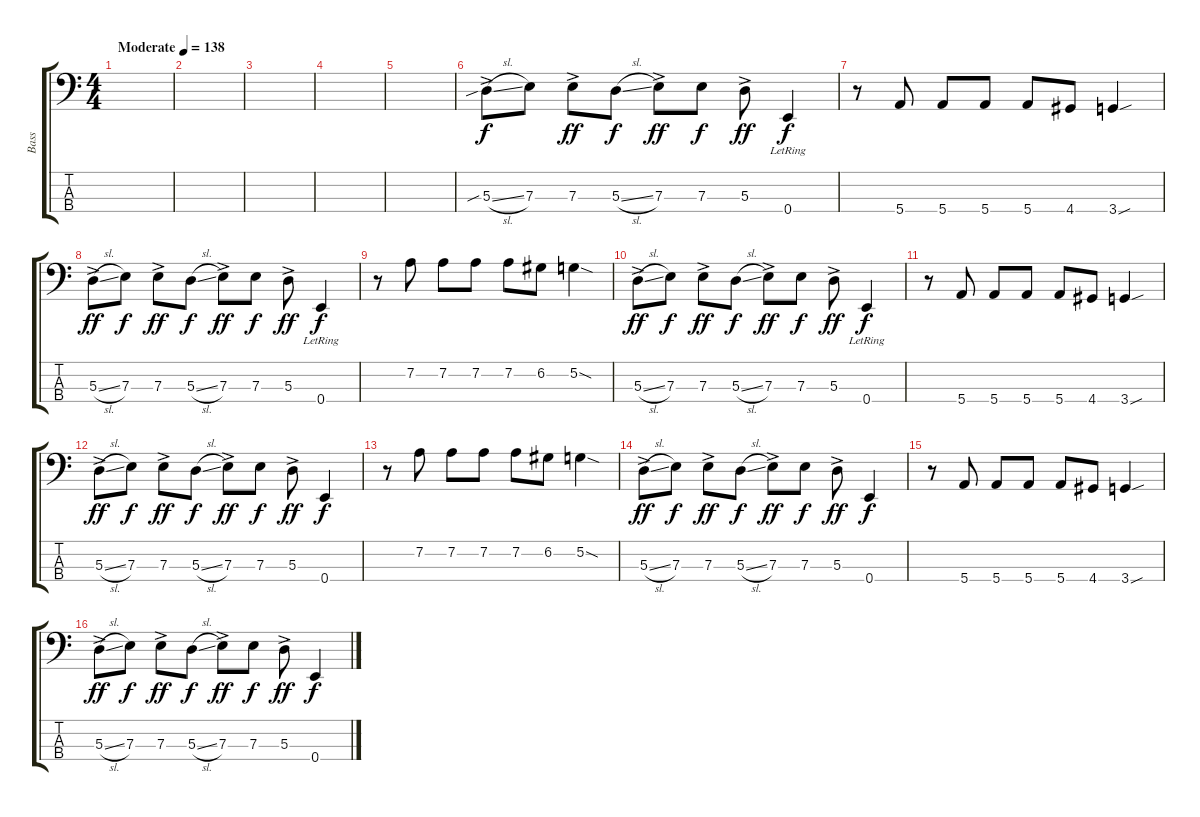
\track ("Bass" "Bass") {instrument electricbassfinger}
\staff {score tabs}
\tuning (G2 D2 A1 E1) {hide}
\ts (4 4)
\tempo (138 "Moderate")
\clef f4
\ks c
|
|
|
|
|
5.3{sib sl ac}.8 7.3.8{dy f} 7.3{ac}.8{dy ff} 5.3{sl}.8{dy f} 7.3{ac}.8{dy ff} 7.3.8{dy f} 5.3{ac}.8{dy ff} 0.4{lr}.4{dy f} |
r.8 5.4.8 5.4.8 5.4.8 5.4.8 4.4.8 3.4{sou}.4 |
5.3{sl ac}.8{dy ff} 7.3.8{dy f} 7.3{ac}.8{dy ff} 5.3{sl}.8{dy f} 7.3{ac}.8{dy ff} 7.3.8{dy f} 5.3{ac}.8{dy ff} 0.4{lr}.4{dy f} |
r.8 7.2.8 7.2.8 7.2.8 7.2.8 6.2.8 5.2{sod}.4 |
5.3{sl ac}.8{dy ff} 7.3.8{dy f} 7.3{ac}.8{dy ff} 5.3{sl}.8{dy f} 7.3{ac}.8{dy ff} 7.3.8{dy f} 5.3{ac}.8{dy ff} 0.4{lr}.4{dy f} |
r.8 5.4.8 5.4.8 5.4.8 5.4.8 4.4.8 3.4{sou}.4 |
5.3{sl ac}.8{dy ff} 7.3.8{dy f} 7.3{ac}.8{dy ff} 5.3{sl}.8{dy f} 7.3{ac}.8{dy ff} 7.3.8{dy f} 5.3{ac}.8{dy ff} 0.4.4{dy f} |
r.8 7.2.8 7.2.8 7.2.8 7.2.8 6.2.8 5.2{sod}.4 |
5.3{sl ac}.8{dy ff} 7.3.8{dy f} 7.3{ac}.8{dy ff} 5.3{sl}.8{dy f} 7.3{ac}.8{dy ff} 7.3.8{dy f} 5.3{ac}.8{dy ff} 0.4.4{dy f} |
r.8 5.4.8 5.4.8 5.4.8 5.4.8 4.4.8 3.4{sou}.4 |
5.3{sl ac}.8{dy ff} 7.3.8{dy f} 7.3{ac}.8{dy ff} 5.3{sl}.8{dy f} 7.3{ac}.8{dy ff} 7.3.8{dy f} 5.3{ac}.8{dy ff} 0.4.4{dy f}
